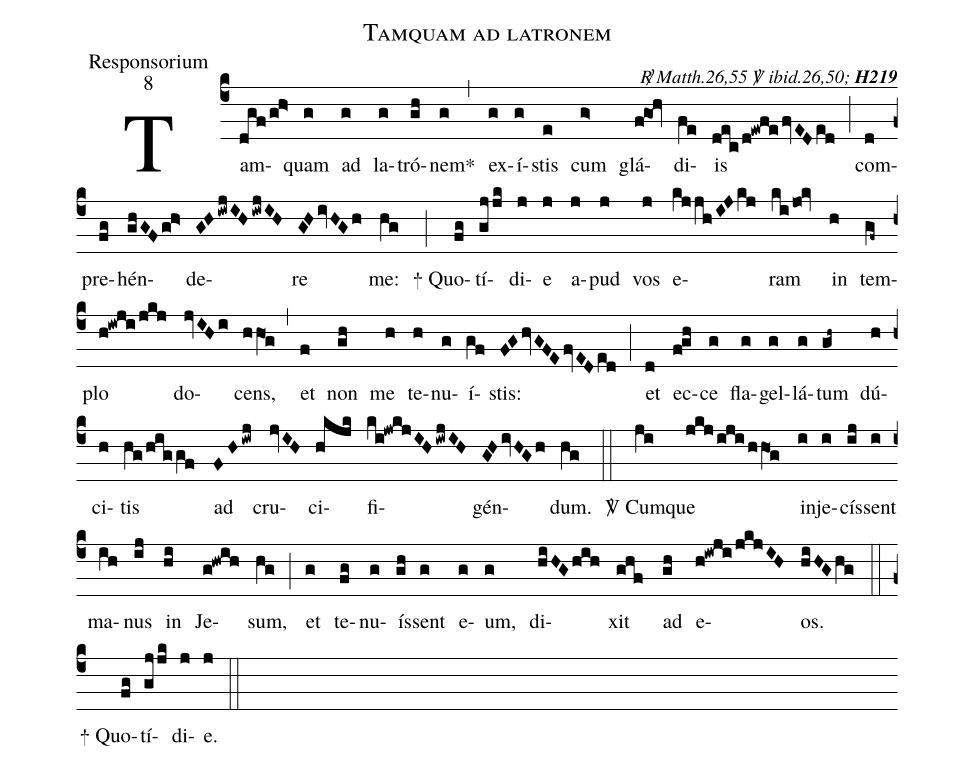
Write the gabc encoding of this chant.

name:Tamquam ad latronem;
office-part:Responsorium;
mode:8;
commentary:{\itshape\mdseries \Rbar\ Matth.26,55  \Vbar\ ibid.26,50;\/} {\bfseries H219};
%%
(c4)  Tam(dgf/gh>)quam(g) ad(g) la(g)tró(gh)nem<sp>*</sp>(g) (,)
ex(g)í(g)stis(e) cum(g>) glá(f!go1!hv)di(fe)is(dec/d!ewfefvEDed) (;)
com(d)pre(fg)hén(ghGFgh>)de(GHiwjIHiwjIH)re(GHivHGh) me:(hg) (;)
<sp>+</sp> Quo(fg)tí(gjjk)di(j)e(j) a(j)pud(j) vos(j) e(kjjhIJkj)ram(ki/jo0!kv) in(h) tem(gf~)plo(h!iwji/jkj) do(jvIHi)cens,(hhO1g) (,)
et(f) non(gh) me(h) te(h)nu(g)í(gf)stis:(FGhvGFEfvEDed) (;)
et(d) ec(f!gh)ce(g) fla(g)gel(g)lá(g)tum(gh~) dú(h)ci(h)tis(hg/higgf) ad(FHiwj) cru(jvIH)ci(hkjk)fi(ki!jwkjIHiwjIH)gén(GHivHGh)dum.(hg) (::)
<sp>V/</sp> Cum(ji)que(jkj/iji/hhO1g) in(i)je(i)cís(ij)sent(i) ma(ih)nus(ij) in(hi) Je(g!hwih)sum,(hg) (;)
et(g) te(fg)nu(g)ís(gh)sent(g) e(g)um,(g) di(hiHGhih)xit(ghf) ad(gh) e(h!iwji/jkjIH)os.(hiHGhg) (::)
<sp>+</sp> Quo(fg)tí(gjjk)di(j)e.(j) (::)
